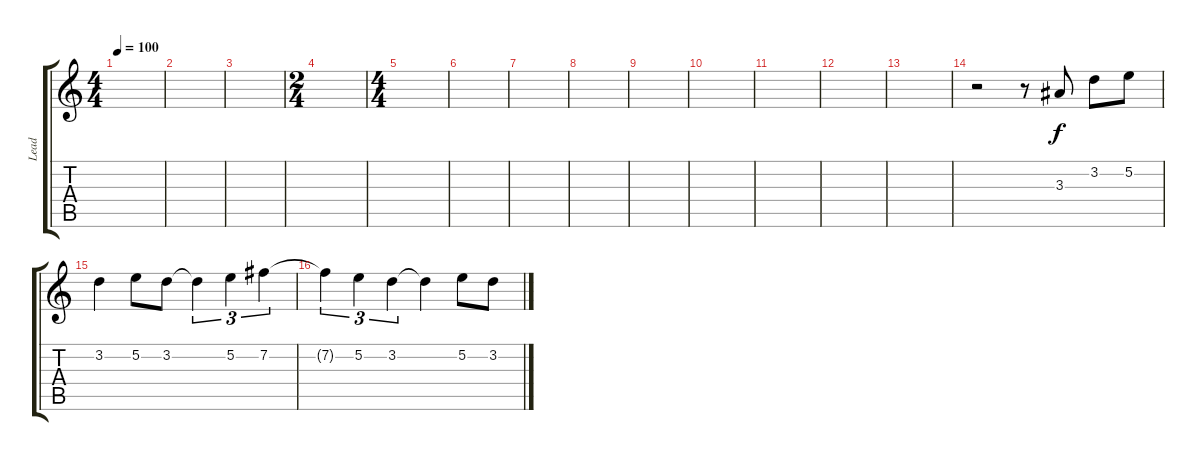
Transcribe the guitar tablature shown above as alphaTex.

\track ("Lead" "Lead") {instrument distortionguitar}
\staff {score tabs}
\tuning (E4 B3 G3 D3 A2 E2) {hide}
\ts (4 4)
\tempo 100
\clef g2
\ks c
|
|
|
\ts (2 4)
|
\ts (4 4)
|
|
|
|
|
|
|
|
|
r.2 r.8 3.3.8 3.2.8 5.2.8 |
3.2.4 5.2.8 3.2.8 3.2{t}.4{tu (3 2)} 5.2.4{tu (3 2)} 7.2.4{tu (3 2)} |
7.2{t}.4{tu (3 2)} 5.2.4{tu (3 2)} 3.2.4{tu (3 2)} 3.2{t}.4 5.2.8 3.2.8
